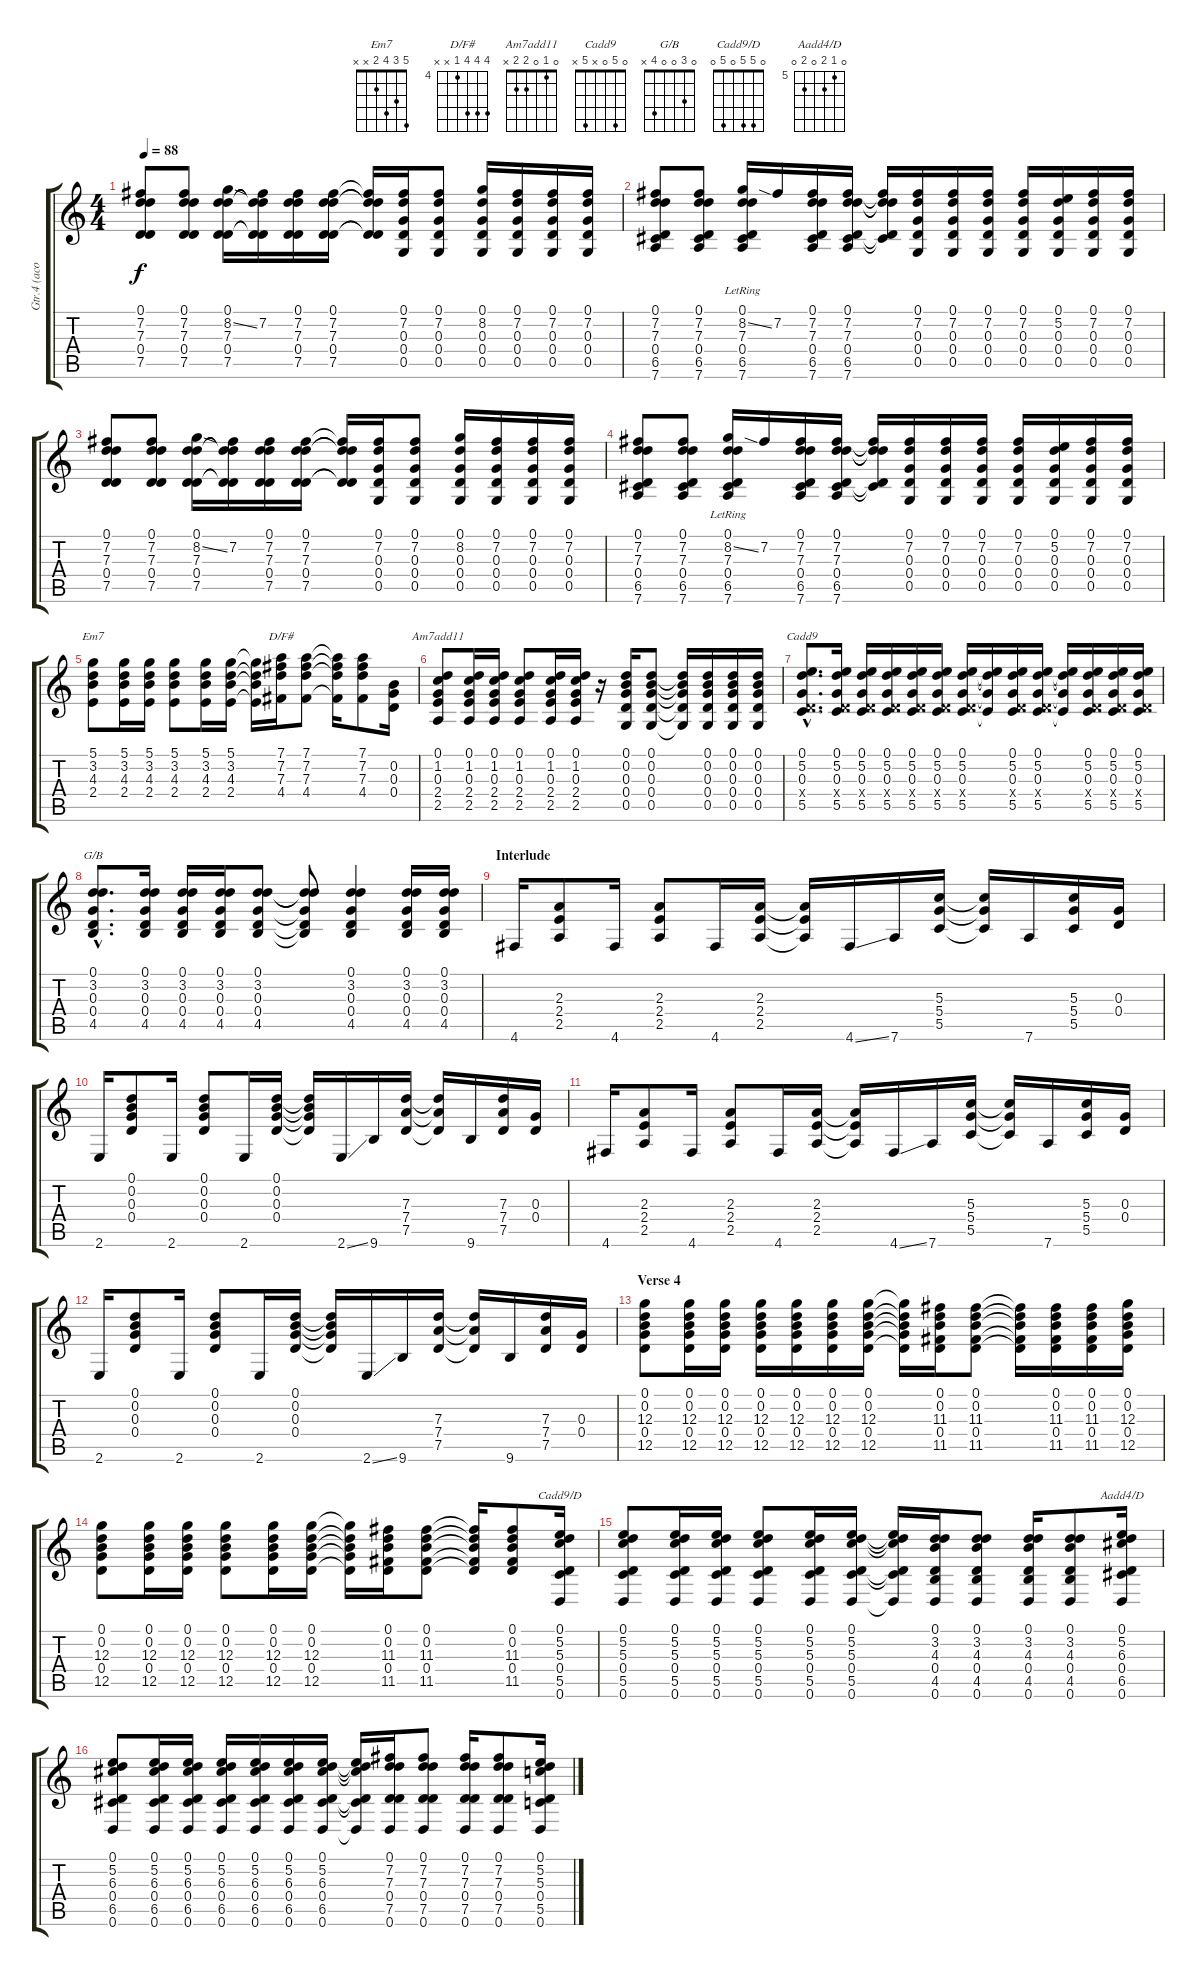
\track ("Gtr.4 (acous.)" "Gtr.4 (aco") {instrument acousticguitarsteel}
\staff {score tabs}
\tuning (D4 B3 G3 D3 G2 D2) {hide}
\chord ("Em7" 5 3 4 2 x x)
\chord ("D/F#" 7 7 7 4 x x) {firstfret 4}
\chord ("Am7add11" 0 1 0 2 2 x)
\chord ("Cadd9" 0 5 0 x 5 x)
\chord ("G/B" 0 3 0 0 4 x)
\chord ("Cadd9/D" 0 5 5 0 5 0)
\chord ("Aadd4/D" 0 5 6 0 6 0) {firstfret 5}
\ts (4 4)
\tempo 88
\clef g2
\ks c
(0.1 7.2 7.3 0.4 7.5).8{dy f} (0.1 7.2 7.3 0.4 7.5).8 (0.1 8.2{ss} 7.3 0.4 7.5).16 (0.1{t} 7.2 7.3{t} 0.4{t} 7.5{t}).16 (0.1 7.2 7.3 0.4 7.5).16 (0.1 7.2 7.3 0.4 7.5).16 (0.1{t} 7.2{t} 7.3{t} 0.4{t} 7.5{t}).16 (0.1 7.2 0.3 0.4 0.5).16 (0.1 7.2 0.3 0.4 0.5).8 (0.1 8.2 0.3 0.4 0.5).16 (0.1 7.2 0.3 0.4 0.5).16 (0.1 7.2 0.3 0.4 0.5).16 (0.1 7.2 0.3 0.4 0.5).16 |
(0.1 7.2 7.3 0.4 6.5 7.6).8 (0.1 7.2 7.3 0.4 6.5 7.6).8 (0.1{lr} 8.2{ss} 7.3{lr} 0.4{lr} 6.5{lr} 7.6{lr}).16 7.2.16 (0.1 7.2 7.3 0.4 6.5 7.6).16 (0.1 7.2 7.3 0.4 6.5 7.6).16 (0.1{t} 7.2{t} 7.3{t} 0.4{t} 6.5{t}).16 (0.1 7.2 0.3 0.4 0.5).16 (0.1 7.2 0.3 0.4 0.5).16 (0.1 7.2 0.3 0.4 0.5).16 (0.1 7.2 0.3 0.4 0.5).16 (0.1 5.2 0.3 0.4 0.5).16 (0.1 7.2 0.3 0.4 0.5).16 (0.1 7.2 0.3 0.4 0.5).16 |
(0.1 7.2 7.3 0.4 7.5).8 (0.1 7.2 7.3 0.4 7.5).8 (0.1 8.2{ss} 7.3 0.4 7.5).16 (0.1{t} 7.2 7.3{t} 0.4{t} 7.5{t}).16 (0.1 7.2 7.3 0.4 7.5).16 (0.1 7.2 7.3 0.4 7.5).16 (0.1{t} 7.2{t} 7.3{t} 0.4{t} 7.5{t}).16 (0.1 7.2 0.3 0.4 0.5).16 (0.1 7.2 0.3 0.4 0.5).8 (0.1 8.2 0.3 0.4 0.5).16 (0.1 7.2 0.3 0.4 0.5).16 (0.1 7.2 0.3 0.4 0.5).16 (0.1 7.2 0.3 0.4 0.5).16 |
(0.1 7.2 7.3 0.4 6.5 7.6).8 (0.1 7.2 7.3 0.4 6.5 7.6).8 (0.1{lr} 8.2{ss} 7.3{lr} 0.4{lr} 6.5{lr} 7.6{lr}).16 7.2.16 (0.1 7.2 7.3 0.4 6.5 7.6).16 (0.1 7.2 7.3 0.4 6.5 7.6).16 (0.1{t} 7.2{t} 7.3{t} 0.4{t} 6.5{t}).16 (0.1 7.2 0.3 0.4 0.5).16 (0.1 7.2 0.3 0.4 0.5).16 (0.1 7.2 0.3 0.4 0.5).16 (0.1 7.2 0.3 0.4 0.5).16 (0.1 5.2 0.3 0.4 0.5).16 (0.1 7.2 0.3 0.4 0.5).16 (0.1 7.2 0.3 0.4 0.5).16 |
(5.1 3.2 4.3 2.4).8{ch "Em7"} (5.1 3.2 4.3 2.4).16 (5.1 3.2 4.3 2.4).16 (5.1 3.2 4.3 2.4).8 (5.1 3.2 4.3 2.4).16 (5.1 3.2 4.3 2.4).16 (5.1{t} 3.2{t} 4.3{t} 2.4{t}).16 (7.1 7.2 7.3 4.4).16{ch "D/F#"} (7.1 7.2 7.3 4.4).8 (7.1{t} 7.2{t} 7.3{t} 4.4{t}).16 (7.1 7.2 7.3 4.4).8 (0.2 0.3 0.4).16 |
(0.1 1.2 0.3 2.4 2.5).8{ch "Am7add11"} (0.1 1.2 0.3 2.4 2.5).16 (0.1 1.2 0.3 2.4 2.5).16 (0.1 1.2 0.3 2.4 2.5).8 (0.1 1.2 0.3 2.4 2.5).16 (0.1 1.2 0.3 2.4 2.5).16 r.16 (0.1 0.2 0.3 0.4 0.5).16 (0.1 0.2 0.3 0.4 0.5).8 (0.1{t} 0.2{t} 0.3{t} 0.4{t} 0.5{t}).16 (0.1 0.2 0.3 0.4 0.5).16 (0.1 0.2 0.3 0.4 0.5).16 (0.1 0.2 0.3 0.4 0.5).16 |
(0.1{hac} 5.2{hac} 0.3{hac} 0.4{hac x} 5.5{hac}).8{d ch "Cadd9"} (0.1 5.2 0.3 0.4{x} 5.5).16 (0.1 5.2 0.3 0.4{x} 5.5).16 (0.1 5.2 0.3 0.4{x} 5.5).16 (0.1 5.2 0.3 0.4{x} 5.5).16 (0.1 5.2 0.3 0.4{x} 5.5).16 (0.1 5.2 0.3 0.4{x} 5.5).16 (0.1{t} 5.2{t} 0.3{t} 5.5{t}).16 (0.1 5.2 0.3 0.4{x} 5.5).16 (0.1 5.2 0.3 0.4{x} 5.5).16 (0.1{t} 5.2{t} 0.3{t} 5.5{t}).16 (0.1 5.2 0.3 0.4{x} 5.5).16 (0.1 5.2 0.3 0.4{x} 5.5).16 (0.1 5.2 0.3 0.4{x} 5.5).16 |
(0.1{hac} 3.2{hac} 0.3{hac} 0.4{hac} 4.5{hac}).8{d ch "G/B"} (0.1 3.2 0.3 0.4 4.5).16 (0.1 3.2 0.3 0.4 4.5).16 (0.1 3.2 0.3 0.4 4.5).16 (0.1 3.2 0.3 0.4 4.5).8 (0.1{t} 3.2{t} 0.3{t} 0.4{t} 4.5{t}).8 (0.1 3.2 0.3 0.4 4.5).4 (0.1 3.2 0.3 0.4 4.5).16 (0.1 3.2 0.3 0.4 4.5).16 |
\section ("" "Interlude")
4.6.16 (2.3 2.4 2.5).8 4.6.16 (2.3 2.4 2.5).8 4.6.16 (2.3 2.4 2.5).16 (2.3{t} 2.4{t} 2.5{t}).16 4.6{ss}.16 7.6.16 (5.3 5.4 5.5).16 (5.3{t} 5.4{t} 5.5{t}).16 7.6.16 (5.3 5.4 5.5).16 (0.3 0.4).16 |
2.6.16 (0.1 0.2 0.3 0.4).8 2.6.16 (0.1 0.2 0.3 0.4).8 2.6.16 (0.1 0.2 0.3 0.4).16 (0.1{t} 0.2{t} 0.3{t} 0.4{t}).16 2.6{ss}.16 9.6.16 (7.3 7.4 7.5).16 (7.3{t} 7.4{t} 7.5{t}).16 9.6.16 (7.3 7.4 7.5).16 (0.3 0.4).16 |
4.6.16 (2.3 2.4 2.5).8 4.6.16 (2.3 2.4 2.5).8 4.6.16 (2.3 2.4 2.5).16 (2.3{t} 2.4{t} 2.5{t}).16 4.6{ss}.16 7.6.16 (5.3 5.4 5.5).16 (5.3{t} 5.4{t} 5.5{t}).16 7.6.16 (5.3 5.4 5.5).16 (0.3 0.4).16 |
2.6.16 (0.1 0.2 0.3 0.4).8 2.6.16 (0.1 0.2 0.3 0.4).8 2.6.16 (0.1 0.2 0.3 0.4).16 (0.1{t} 0.2{t} 0.3{t} 0.4{t}).16 2.6{ss}.16 9.6.16 (7.3 7.4 7.5).16 (7.3{t} 7.4{t} 7.5{t}).16 9.6.16 (7.3 7.4 7.5).16 (0.3 0.4).16 |
\section ("" "Verse 4")
(0.1 0.2 12.3 0.4 12.5).8 (0.1 0.2 12.3 0.4 12.5).16 (0.1 0.2 12.3 0.4 12.5).16 (0.1 0.2 12.3 0.4 12.5).16 (0.1 0.2 12.3 0.4 12.5).16 (0.1 0.2 12.3 0.4 12.5).16 (0.1 0.2 12.3 0.4 12.5).16 (0.1{t} 0.2{t} 12.3{t} 0.4{t} 12.5{t}).16 (0.1 0.2 11.3 0.4 11.5).16 (0.1 0.2 11.3 0.4 11.5).8 (0.1{t} 0.2{t} 11.3{t} 0.4{t} 11.5{t}).16 (0.1 0.2 11.3 0.4 11.5).16 (0.1 0.2 11.3 0.4 11.5).16 (0.1 0.2 12.3 0.4 12.5).16 |
(0.1 0.2 12.3 0.4 12.5).8 (0.1 0.2 12.3 0.4 12.5).16 (0.1 0.2 12.3 0.4 12.5).16 (0.1 0.2 12.3 0.4 12.5).8 (0.1 0.2 12.3 0.4 12.5).16 (0.1 0.2 12.3 0.4 12.5).16 (0.1{t} 0.2{t} 12.3{t} 0.4{t} 12.5{t}).16 (0.1 0.2 11.3 0.4 11.5).16 (0.1 0.2 11.3 0.4 11.5).8 (0.1{t} 0.2{t} 11.3{t} 0.4{t} 11.5{t}).16 (0.1 0.2 11.3 0.4 11.5).8 (0.1 5.2 5.3 0.4 5.5 0.6).16{ch "Cadd9/D"} |
(0.1 5.2 5.3 0.4 5.5 0.6).8 (0.1 5.2 5.3 0.4 5.5 0.6).16 (0.1 5.2 5.3 0.4 5.5 0.6).16 (0.1 5.2 5.3 0.4 5.5 0.6).8 (0.1 5.2 5.3 0.4 5.5 0.6).16 (0.1 5.2 5.3 0.4 5.5 0.6).16 (0.1{t} 5.2{t} 5.3{t} 0.4{t} 5.5{t} 0.6{t}).16 (0.1 3.2 4.3 0.4 4.5 0.6).16 (0.1 3.2 4.3 0.4 4.5 0.6).8 (0.1 3.2 4.3 0.4 4.5 0.6).16 (0.1 3.2 4.3 0.4 4.5 0.6).8 (0.1 5.2 6.3 0.4 6.5 0.6).16{ch "Aadd4/D"} |
(0.1 5.2 6.3 0.4 6.5 0.6).8 (0.1 5.2 6.3 0.4 6.5 0.6).16 (0.1 5.2 6.3 0.4 6.5 0.6).16 (0.1 5.2 6.3 0.4 6.5 0.6).16 (0.1 5.2 6.3 0.4 6.5 0.6).16 (0.1 5.2 6.3 0.4 6.5 0.6).16 (0.1 5.2 6.3 0.4 6.5 0.6).16 (0.1{t} 5.2{t} 6.3{t} 0.4{t} 6.5{t} 0.6{t}).16 (0.1 7.2 7.3 0.4 7.5 0.6).16 (0.1 7.2 7.3 0.4 7.5 0.6).8 (0.1 7.2 7.3 0.4 7.5 0.6).16 (0.1 7.2 7.3 0.4 7.5 0.6).8 (0.1 5.2 5.3 0.4 5.5 0.6).16
